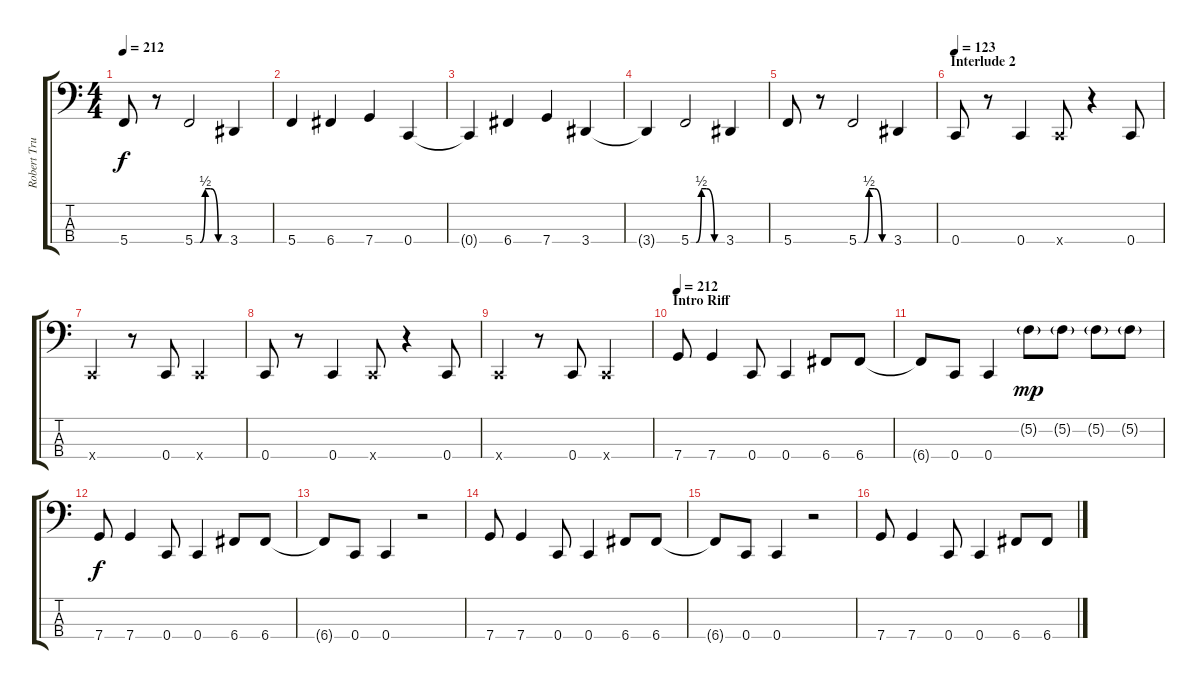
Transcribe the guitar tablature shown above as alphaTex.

\track ("Robert Trujillo" "Robert Tru") {instrument electricbassfinger}
\staff {score tabs}
\tuning (F2 C2 G1 C1) {hide}
\ts (4 4)
\tempo 212
\clef f4
\ks c
5.4.8{dy f} r.8 5.4{be (custom 0 0 10 0 20 2 30 2 45 0 60 0)}.2 3.4.4 |
5.4.4 6.4.4 7.4.4 0.4.4 |
0.4{t}.4 6.4.4 7.4.4 3.4.4 |
3.4{t}.4 5.4{be (custom 0 0 10 0 20 2 30 2 45 0 60 0)}.2 3.4.4 |
5.4.8 r.8 5.4{be (custom 0 0 10 0 20 2 30 2 45 0 60 0)}.2 3.4.4 |
\section ("" "Interlude 2")
\tempo 123
0.4.8 r.8 0.4.4 0.4{x}.8 r.4 0.4.8 |
0.4{x}.4 r.8 0.4.8 0.4{x}.2 |
0.4.8 r.8 0.4.4 0.4{x}.8 r.4 0.4.8 |
0.4{x}.4 r.8 0.4.8 0.4{x}.2 |
\section ("" "Intro Riff")
\tempo 212
7.4.8 7.4.4 0.4.8 0.4.4 6.4.8 6.4.8 |
6.4{t}.8 0.4.8 0.4.4 5.2{g}.8{dy mp} 5.2{g}.8 5.2{g}.8 5.2{g}.8 |
7.4.8{dy f} 7.4.4 0.4.8 0.4.4 6.4.8 6.4.8 |
6.4{t}.8 0.4.8 0.4.4 r.2 |
7.4.8 7.4.4 0.4.8 0.4.4 6.4.8 6.4.8 |
6.4{t}.8 0.4.8 0.4.4 r.2 |
7.4.8 7.4.4 0.4.8 0.4.4 6.4.8 6.4.8
